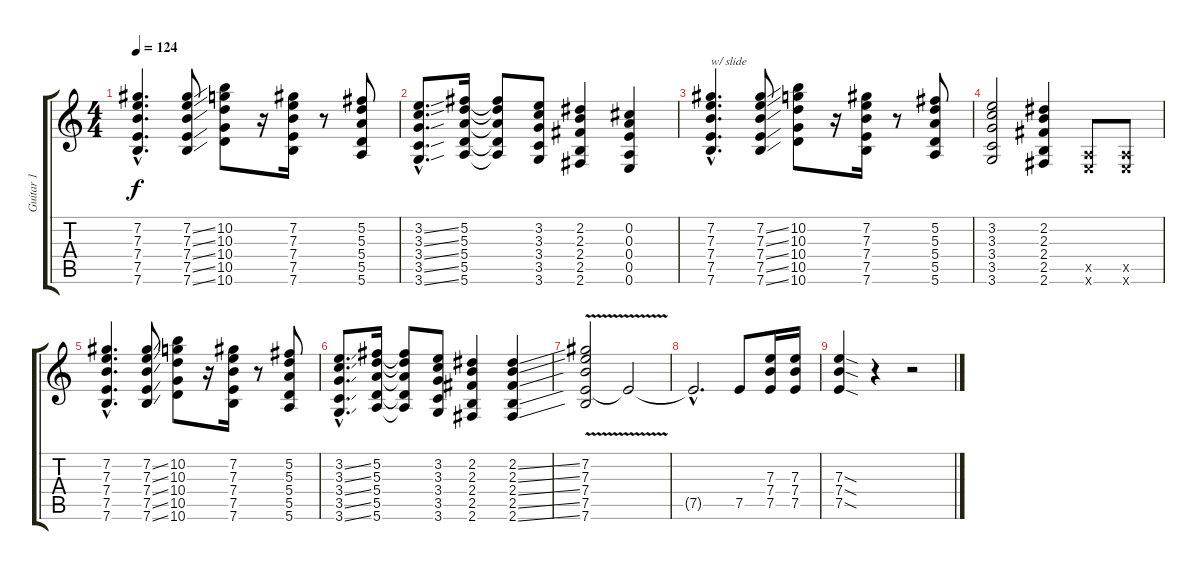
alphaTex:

\track ("Guitar 1" "Guitar 1") {instrument distortionguitar}
\staff {score tabs}
\tuning (E4 Db4 A3 E3 A2 E2) {hide}
\ts (4 4)
\tempo 124
\clef g2
\ks c
(7.2{hac} 7.3{hac} 7.4{hac} 7.5{hac} 7.6{hac}).4{d dy f} (7.2{ss} 7.3{ss} 7.4{ss} 7.5{ss} 7.6{ss}).8 (10.2 10.3 10.4 10.5 10.6).8 r.16 (7.2 7.3 7.4 7.5 7.6).16 r.8 (5.2 5.3 5.4 5.5 5.6).8 |
(3.2{ss hac} 3.3{ss hac} 3.4{ss hac} 3.5{ss hac} 3.6{ss hac}).8{d} (5.2 5.3 5.4 5.5 5.6).16 (5.2{t} 5.3{t} 5.4{t} 5.5{t} 5.6{t}).8 (3.2 3.3 3.4 3.5 3.6).8 (2.2 2.3 2.4 2.5 2.6).4 (0.2 0.3 0.4 0.5 0.6).4 |
(7.2{hac} 7.3{hac} 7.4{hac} 7.5{hac} 7.6{hac}).4{d txt "w/ slide"} (7.2{ss} 7.3{ss} 7.4{ss} 7.5{ss} 7.6{ss}).8 (10.2 10.3 10.4 10.5 10.6).8 r.16 (7.2 7.3 7.4 7.5 7.6).16 r.8 (5.2 5.3 5.4 5.5 5.6).8 |
(3.2 3.3 3.4 3.5 3.6).2 (2.2 2.3 2.4 2.5 2.6).4 (0.5{x} 0.6{x}).8 (0.5{x} 0.6{x}).8 |
(7.2{hac} 7.3{hac} 7.4{hac} 7.5{hac} 7.6{hac}).4{d} (7.2{ss} 7.3{ss} 7.4{ss} 7.5{ss} 7.6{ss}).8 (10.2 10.3 10.4 10.5 10.6).8 r.16 (7.2 7.3 7.4 7.5 7.6).16 r.8 (5.2 5.3 5.4 5.5 5.6).8 |
(3.2{ss hac} 3.3{ss hac} 3.4{ss hac} 3.5{ss hac} 3.6{ss hac}).8{d} (5.2 5.3 5.4 5.5 5.6).16 (5.2{t} 5.3{t} 5.4{t} 5.5{t} 5.6{t}).8 (3.2 3.3 3.4 3.5 3.6).8 (2.2 2.3 2.4 2.5 2.6).4 (2.2{ss} 2.3{ss} 2.4{ss} 2.5{ss} 2.6{ss}).4 |
(7.2 7.3 7.4 7.5{v} 7.6).2{volume 6} 7.5{t}.2 |
7.5{hac t}.2{d} 7.5.8{volume 13} (7.3 7.4 7.5).16 (7.3 7.4 7.5).16 |
(7.3{sod} 7.4{sod} 7.5{sod}).4 r.4 r.2
